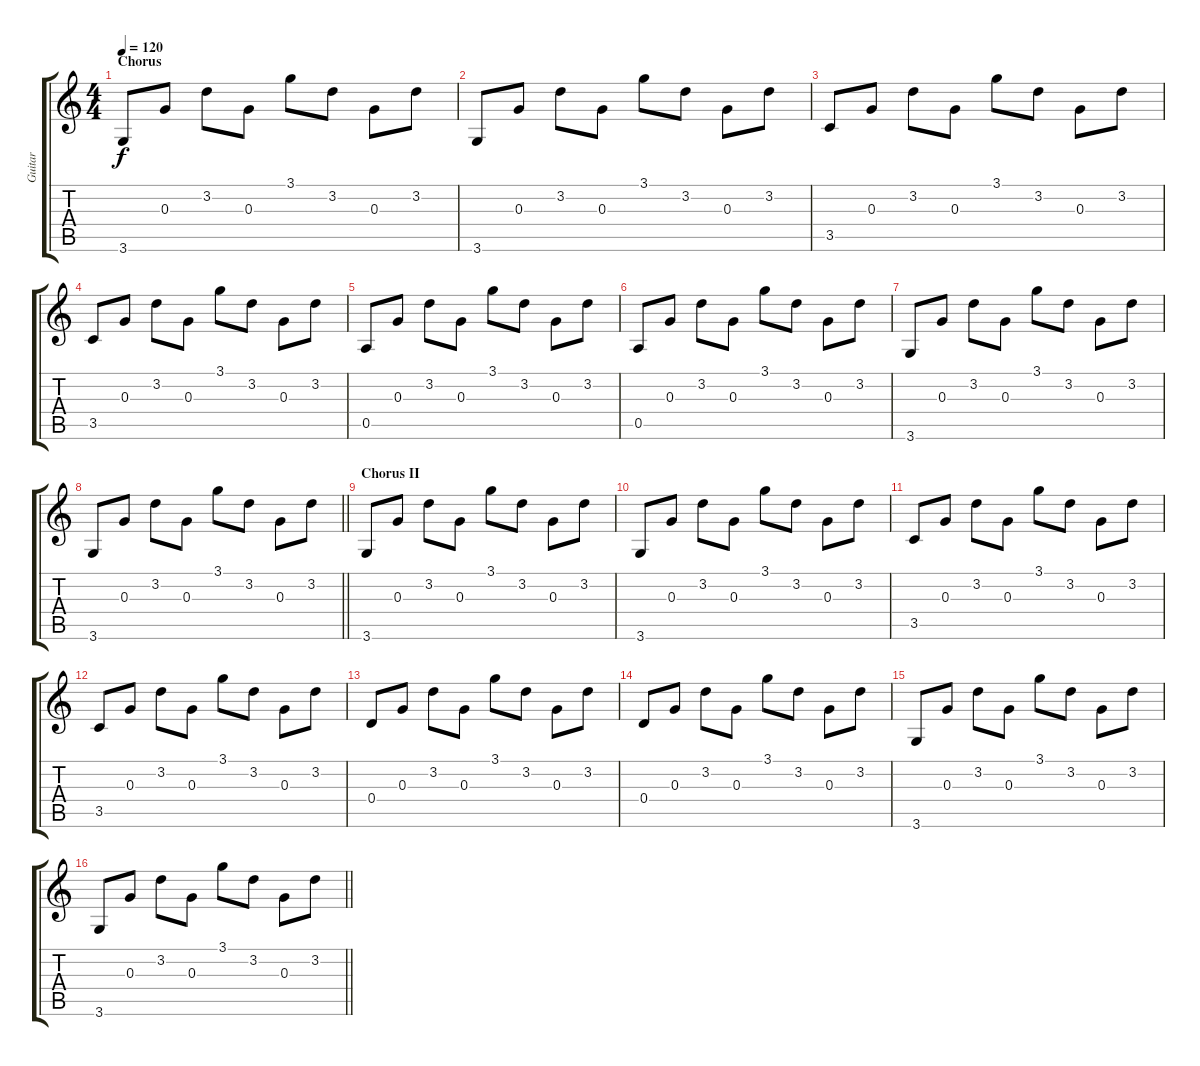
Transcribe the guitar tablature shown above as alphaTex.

\track ("Guitar" "Guitar") {instrument electricguitarclean}
\staff {score tabs}
\tuning (E4 B3 G3 D3 A2 E2) {hide}
\ts (4 4)
\section ("" "Chorus")
\tempo 120
\clef g2
\ks c
3.6.8{dy f} 0.3.8 3.2.8 0.3.8 3.1.8 3.2.8 0.3.8 3.2.8 |
3.6.8 0.3.8 3.2.8 0.3.8 3.1.8 3.2.8 0.3.8 3.2.8 |
3.5.8 0.3.8 3.2.8 0.3.8 3.1.8 3.2.8 0.3.8 3.2.8 |
3.5.8 0.3.8 3.2.8 0.3.8 3.1.8 3.2.8 0.3.8 3.2.8 |
0.5.8 0.3.8 3.2.8 0.3.8 3.1.8 3.2.8 0.3.8 3.2.8 |
0.5.8 0.3.8 3.2.8 0.3.8 3.1.8 3.2.8 0.3.8 3.2.8 |
3.6.8 0.3.8 3.2.8 0.3.8 3.1.8 3.2.8 0.3.8 3.2.8 |
\barLineRight lightlight
3.6.8 0.3.8 3.2.8 0.3.8 3.1.8 3.2.8 0.3.8 3.2.8 |
\section ("" "Chorus II")
3.6.8 0.3.8 3.2.8 0.3.8 3.1.8 3.2.8 0.3.8 3.2.8 |
3.6.8 0.3.8 3.2.8 0.3.8 3.1.8 3.2.8 0.3.8 3.2.8 |
3.5.8 0.3.8 3.2.8 0.3.8 3.1.8 3.2.8 0.3.8 3.2.8 |
3.5.8 0.3.8 3.2.8 0.3.8 3.1.8 3.2.8 0.3.8 3.2.8 |
0.4.8 0.3.8 3.2.8 0.3.8 3.1.8 3.2.8 0.3.8 3.2.8 |
0.4.8 0.3.8 3.2.8 0.3.8 3.1.8 3.2.8 0.3.8 3.2.8 |
3.6.8 0.3.8 3.2.8 0.3.8 3.1.8 3.2.8 0.3.8 3.2.8 |
\barLineRight lightlight
3.6.8 0.3.8 3.2.8 0.3.8 3.1.8 3.2.8 0.3.8 3.2.8
